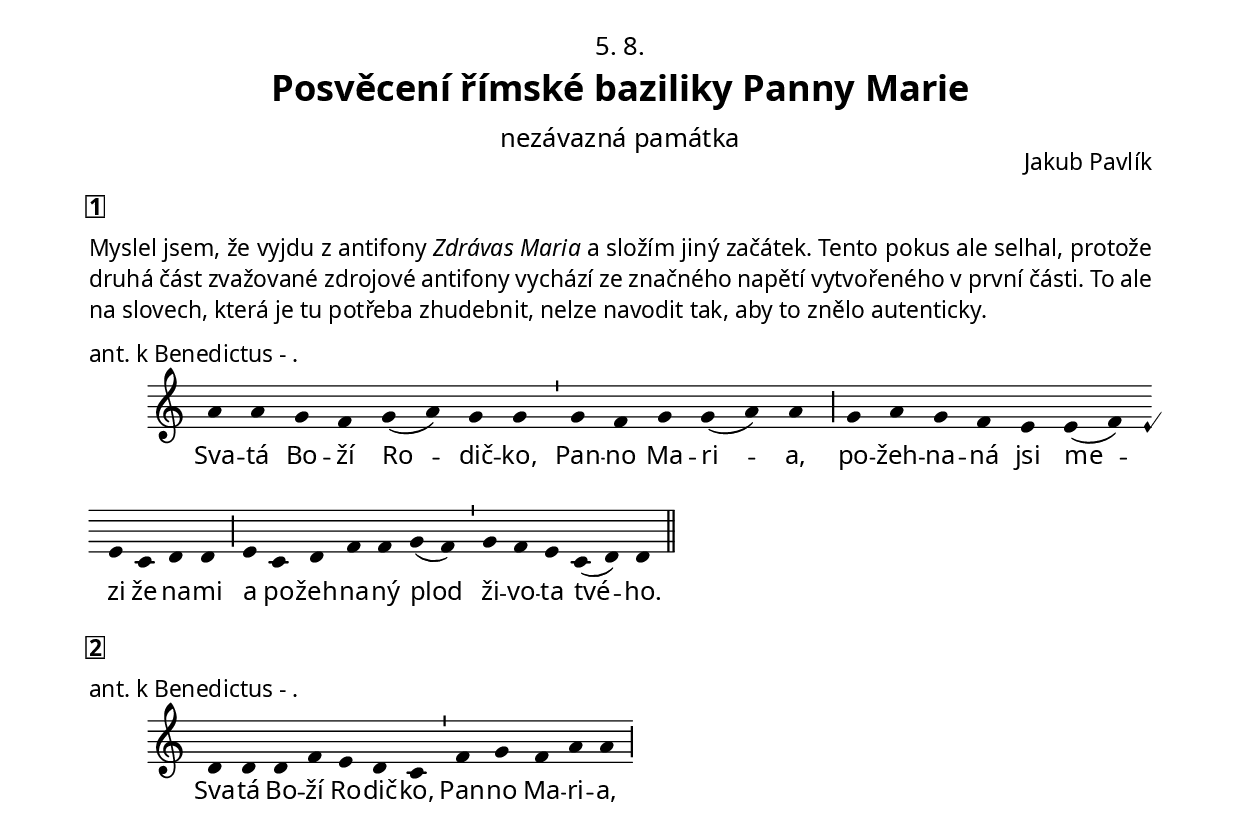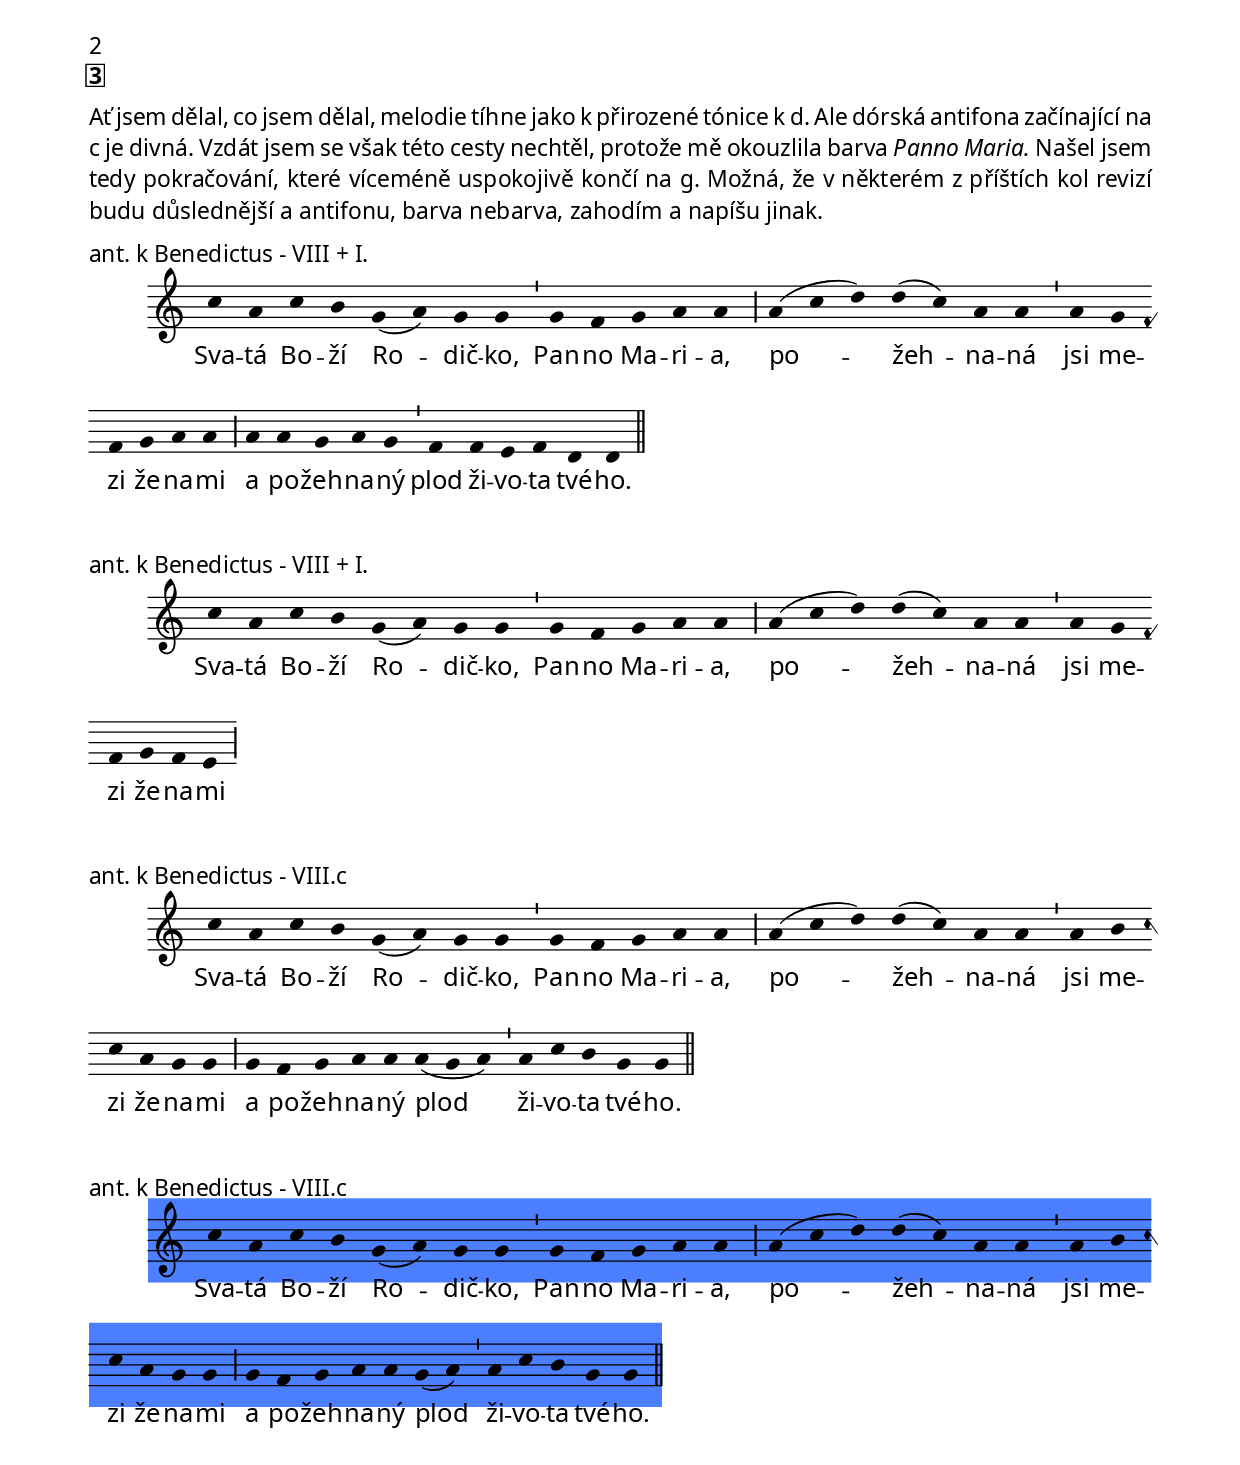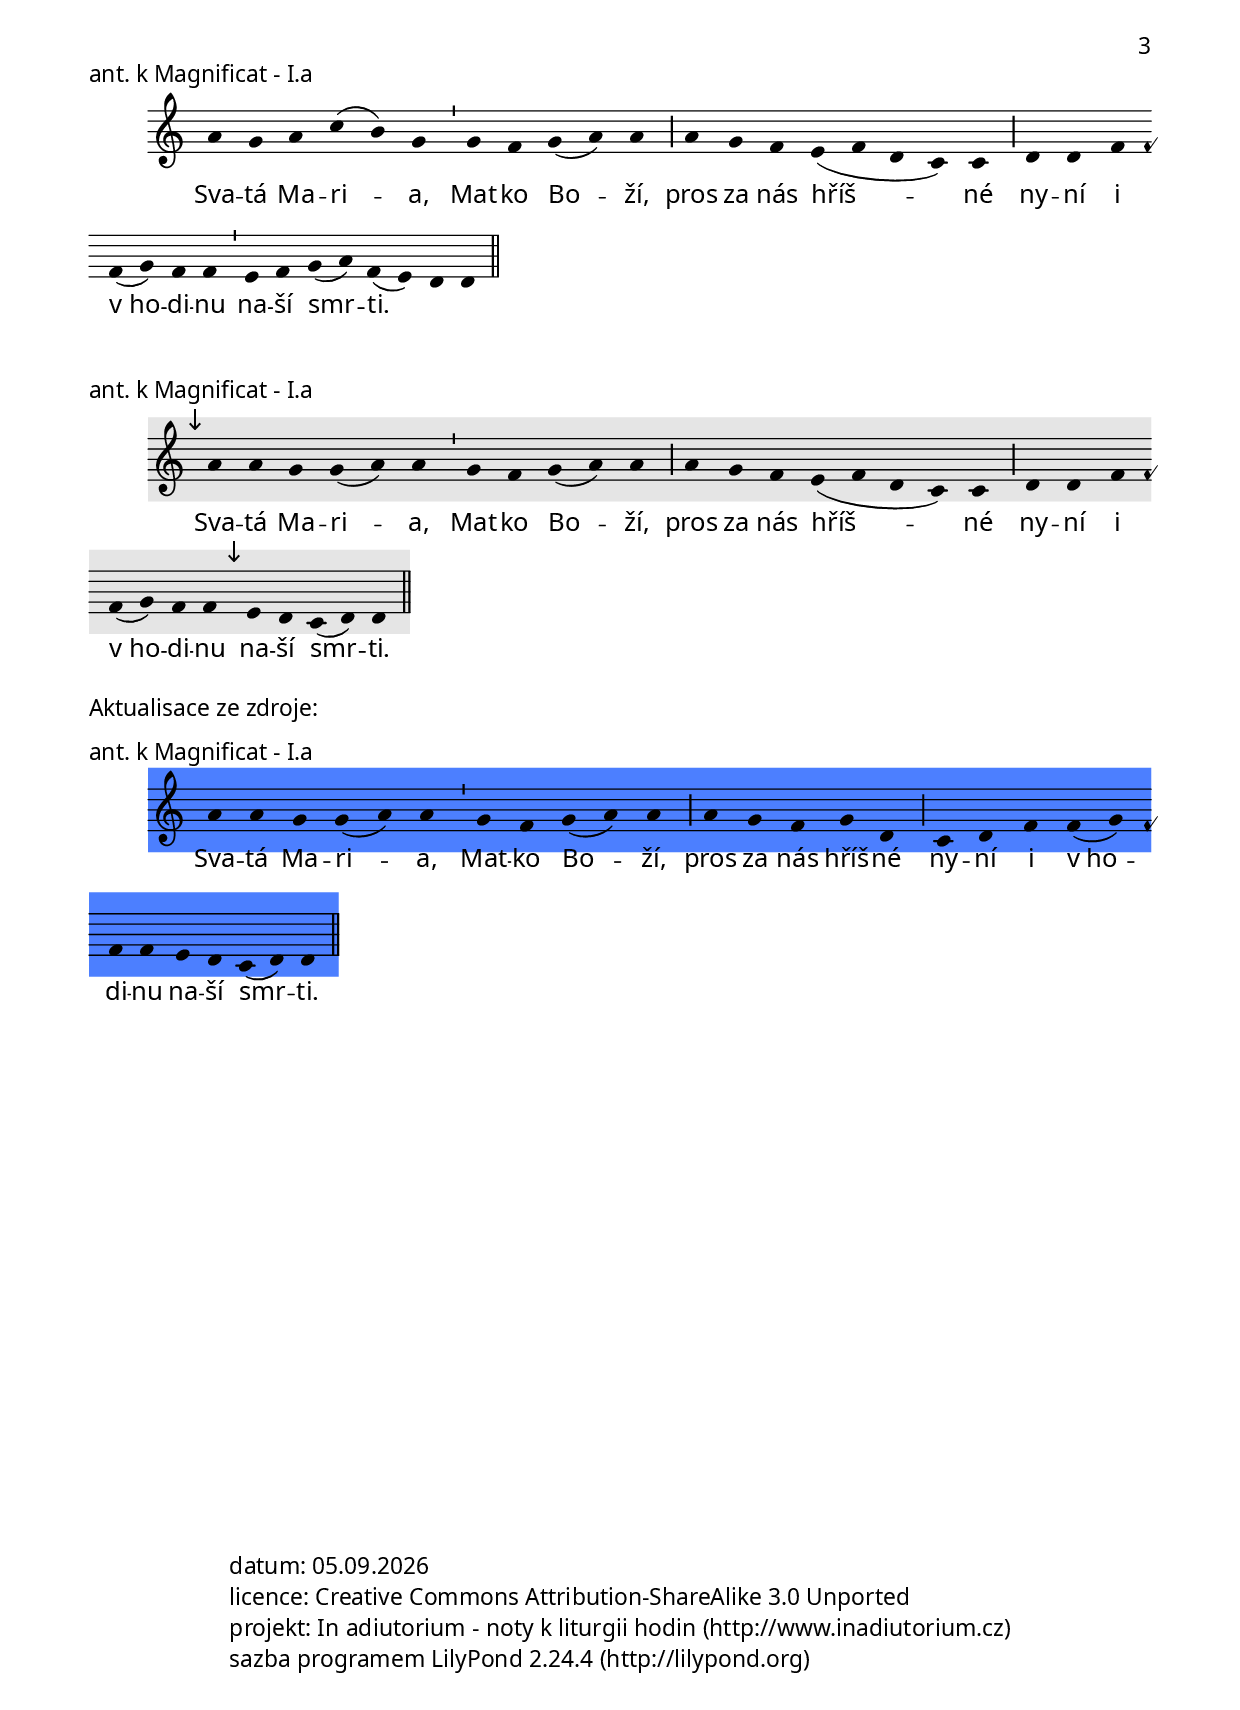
\version "2.19.16"

\include "../spolecne.ly"

\header {
  title = \markup\titleSvatek
            "Posvěcení římské baziliky Panny Marie"
            "nezávazná památka"
            "5. 8."
  composer = "Jakub Pavlík"
}

\markup\nadpisSkupiny 1

\markup\justify{
  Myslel jsem, že vyjdu z antifony \italic{Zdrávas Maria}
  a složím jiný začátek. Tento pokus ale selhal, protože druhá část
  zvažované zdrojové antifony vychází ze značného napětí vytvořeného
  v první části. To ale na slovech, která je tu potřeba zhudebnit,
  nelze navodit tak, aby to znělo autenticky.
}

\score {
  \relative c'' {
    \choralniRezim
    a4 a g f g( a) g g \barMin
    g f g g( a) a \barMaior
    g a g f e e( f) e c d d \barMaior
    e c d f f g( f) \barMin g f e c( d) d \barFinalis
  }
  \addlyrics {
    Sva -- tá Bo -- ží Ro -- dič -- ko,
    Pan -- no Ma -- ri -- a,
    po -- žeh -- na -- ná jsi me -- zi že -- na -- mi
    a po -- žeh -- na -- ný plod ži -- vo -- ta tvé -- ho.
  }
  \header {
    quid = "ant. k Benedictus"
    modus = ""
    differentia = ""
    psalmus = ""
    fial = "sanktoral/0211pmlurdske.ly#amag?jiny_text"
    id = "aben"
    piece = \markup {\sestavTitulekBezZalmu}
  }
}

\markup\nadpisSkupiny 2

\score {
  \relative c' {
    \choralniRezim
    d4 d d f e d c \barMin
    f g f a a \barMaior
  }
  \addlyrics {
    Sva -- tá Bo -- ží Ro -- dič -- ko,
    Pan -- no Ma -- ri -- a,
    po -- žeh -- na -- ná jsi me -- zi že -- na -- mi
    a po -- žeh -- na -- ný plod ži -- vo -- ta tvé -- ho.
  }
  \header {
    quid = "ant. k Benedictus"
    modus = ""
    differentia = ""
    psalmus = ""
    id = "aben"
    piece = \markup {\sestavTitulekBezZalmu}
  }
}

\pageBreak

\markup\nadpisSkupiny 3

\markup\justify{
  Ať jsem dělal, co jsem dělal, melodie tíhne jako k přirozené tónice
  k d. Ale dórská antifona začínající na c je divná.
  Vzdát jsem se však této cesty nechtěl, protože mě okouzlila
  barva \italic{Panno Maria.}
  Našel jsem tedy pokračování, které víceméně uspokojivě končí na g.
  Možná, že v některém z příštích kol revizí budu důslednější a antifonu,
  barva nebarva, zahodím a napíšu jinak.
}

\score {
  \relative c'' {
    \choralniRezim
    c4 a c b g( a) g g \barMin
    g f g a a \barMaior
    a( c d) d( c) a a \barMin
    a g f g a a \barMaior
    a a g a g \barMin
    f f e f d d \barFinalis
  }
  \addlyrics {
    Sva -- tá Bo -- ží Ro -- dič -- ko,
    Pan -- no Ma -- ri -- a,
    po -- žeh -- na -- ná
    jsi me -- zi že -- na -- mi
    a po -- žeh -- na -- ný
    plod ži -- vo -- ta tvé -- ho.
  }
  \header {
    quid = "ant. k Benedictus"
    modus = "VIII + I"
    differentia = ""
    psalmus = ""
    id = "aben"
    piece = \markup {\sestavTitulekBezZalmu}
  }
}

\score {
  \relative c'' {
    \choralniRezim
    c4 a c b g( a) g g \barMin
    g f g a a \barMaior
    a( c d) d( c) a a \barMin
    a g f g f e \barMaior
  }
  \addlyrics {
    Sva -- tá Bo -- ží Ro -- dič -- ko,
    Pan -- no Ma -- ri -- a,
    po -- žeh -- na -- ná
    jsi me -- zi že -- na -- mi
    a po -- žeh -- na -- ný
    plod ži -- vo -- ta tvé -- ho.
  }
  \header {
    quid = "ant. k Benedictus"
    modus = "VIII + I"
    differentia = ""
    psalmus = ""
    id = "aben"
    piece = \markup {\sestavTitulekBezZalmu}
  }
}

\score {
  \relative c'' {
    \choralniRezim
    c4 a c b g( a) g g \barMin
    g f g a a \barMaior
    a( c d) d( c) a a \barMin
    a b c a g g \barMaior
    g f g a a a( g a) \barMin
    a c b g g \barFinalis
  }
  \addlyrics {
    Sva -- tá Bo -- ží Ro -- dič -- ko,
    Pan -- no Ma -- ri -- a,
    po -- žeh -- na -- ná
    jsi me -- zi že -- na -- mi
    a po -- žeh -- na -- ný
    plod ži -- vo -- ta tvé -- ho.
  }
  \header {
    quid = "ant. k Benedictus"
    modus = "VIII"
    differentia = "c"
    psalmus = ""
    id = "aben"
    piece = \markup {\sestavTitulekBezZalmu}
  }
}

\score {
  \relative c'' {
    \zvyraznovacModry
    \choralniRezim
    c4 a c b g( a) g g \barMin
    g f g a a \barMaior
    a( c d) d( c) a a \barMin
    a b c a g g \barMaior
    g f g a a g( a) \barMin
    a c b g g \barFinalis
  }
  \addlyrics {
    Sva -- tá Bo -- ží Ro -- dič -- ko,
    Pan -- no Ma -- ri -- a,
    po -- žeh -- na -- ná
    jsi me -- zi že -- na -- mi
    a po -- žeh -- na -- ný
    plod ži -- vo -- ta tvé -- ho.
  }
  \header {
    quid = "ant. k Benedictus"
    modus = "VIII"
    differentia = "c"
    psalmus = ""
    id = "aben"
    piece = \markup {\sestavTitulekBezZalmu}
  }
}

\pageBreak

\score {
  \relative c'' {
    \choralniRezim
    a4 g a c( b) g \barMin
    g f g( a) a \barMaior
    a g f e( f d c) c \barMaior
    d d f f( g) f f \barMin
    e f g( a) f( e) d d \barFinalis
  }
  \addlyrics {
    Sva -- tá Ma -- ri -- a,
    Mat -- ko Bo -- ží,
    pros za nás hříš -- né
    ny -- ní
    i v_ho -- di -- nu na -- ší smr -- ti.
  }
  \header {
    quid = "ant. k Magnificat"
    modus = "I"
    differentia = "a"
    psalmus = ""
    fial = "marianske_antifony.ly#avemaria?cast"
    id = "amag"
    piece = \markup {\sestavTitulekBezZalmu}
  }
}

\score {
  \relative c'' {
    \zvyraznovacSedy
    \choralniRezim
    \mark\sipka a4 a g g( a) a \barMin
    g f g( a) a \barMaior
    a g f e( f d c) c \barMaior
    d d f f( g) f f \mark\sipka e d c( d) d \barFinalis
  }
  \addlyrics {
    Sva -- tá Ma -- ri -- a,
    Mat -- ko Bo -- ží,
    pros za nás hříš -- né
    ny -- ní i v_ho -- di -- nu na -- ší smr -- ti.
  }
  \header {
    quid = "ant. k Magnificat"
    modus = "I"
    differentia = "a"
    psalmus = ""
    fial = "marianske_antifony.ly#avemaria?cast&upraveno"
    id = "amag"
    piece = \markup {\sestavTitulekBezZalmu}
  }
}

\markup{Aktualisace ze zdroje:}

\score {
  \relative c'' {
    \zvyraznovacModry
    \choralniRezim
    a4 a g g( a) a \barMin
    g f g( a) a \barMaior
    a g f g d \barMaior
    c d f f( g) f f e d c( d) d \barFinalis
  }
  \addlyrics {
    Sva -- tá Ma -- ri -- a,
    Mat -- ko Bo -- ží,
    pros za nás hříš -- né
    ny -- ní i v_ho -- di -- nu na -- ší smr -- ti.
  }
  \header {
    quid = "ant. k Magnificat"
    modus = "I"
    differentia = "a"
    psalmus = ""
    fial = "marianske_antifony.ly#avemaria?cast&upraveno"
    id = "amag"
    piece = \markup {\sestavTitulekBezZalmu}
  }
}